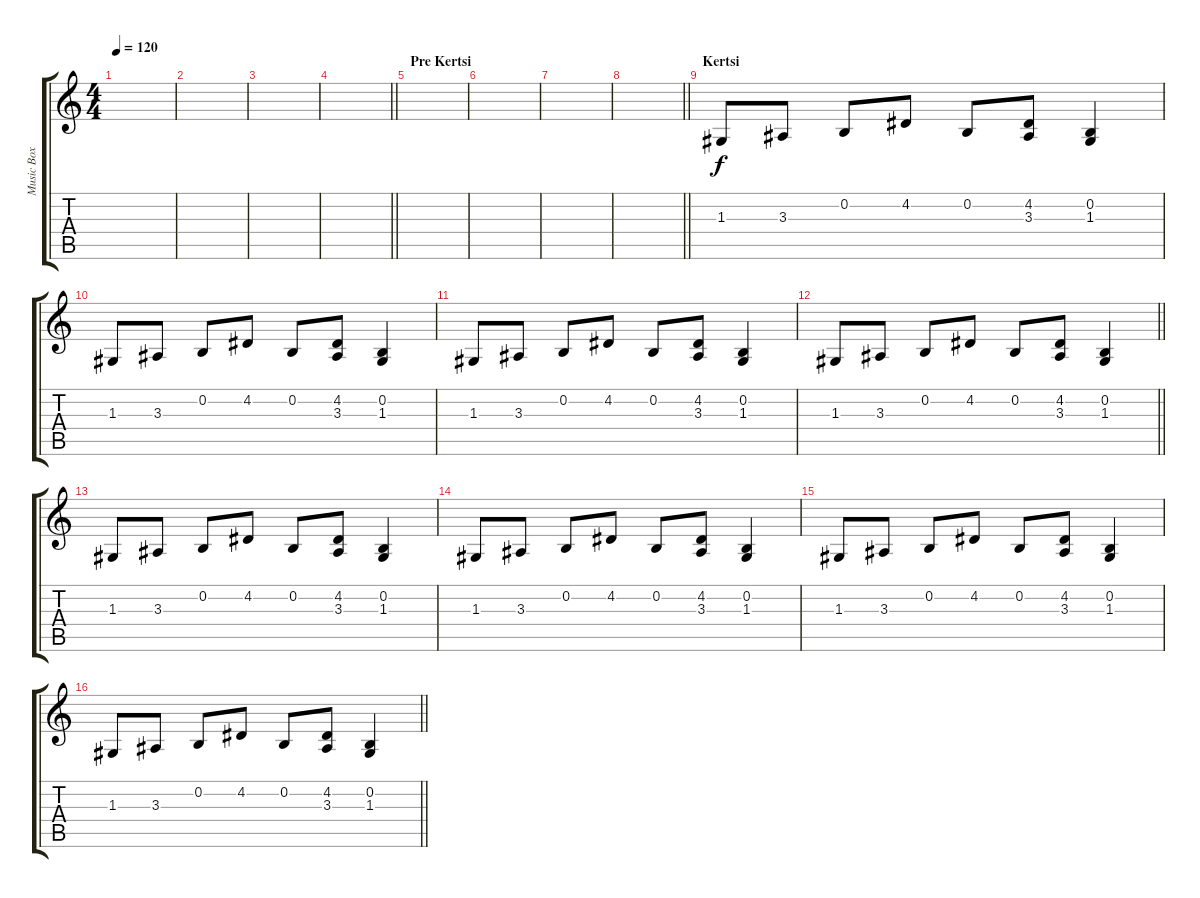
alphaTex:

\track ("Music Box" "Music Box") {instrument glockenspiel}
\staff {score tabs}
\tuning (E4 B3 G3 D3 A2 E2) {hide}
\ts (4 4)
\tempo 120
\clef g2
\ks c
|
|
|
\barLineRight lightlight
|
\section ("" "Pre Kertsi")
|
|
|
\barLineRight lightlight
|
\section ("" "Kertsi")
1.3.8 3.3.8 0.2.8 4.2.8 0.2.8 (4.2 3.3).8 (0.2 1.3).4 |
1.3.8 3.3.8 0.2.8 4.2.8 0.2.8 (4.2 3.3).8 (0.2 1.3).4 |
1.3.8 3.3.8 0.2.8 4.2.8 0.2.8 (4.2 3.3).8 (0.2 1.3).4 |
\barLineRight lightlight
1.3.8 3.3.8 0.2.8 4.2.8 0.2.8 (4.2 3.3).8 (0.2 1.3).4 |
1.3.8 3.3.8 0.2.8 4.2.8 0.2.8 (4.2 3.3).8 (0.2 1.3).4 |
1.3.8 3.3.8 0.2.8 4.2.8 0.2.8 (4.2 3.3).8 (0.2 1.3).4 |
1.3.8 3.3.8 0.2.8 4.2.8 0.2.8 (4.2 3.3).8 (0.2 1.3).4 |
\barLineRight lightlight
1.3.8 3.3.8 0.2.8 4.2.8 0.2.8 (4.2 3.3).8 (0.2 1.3).4
